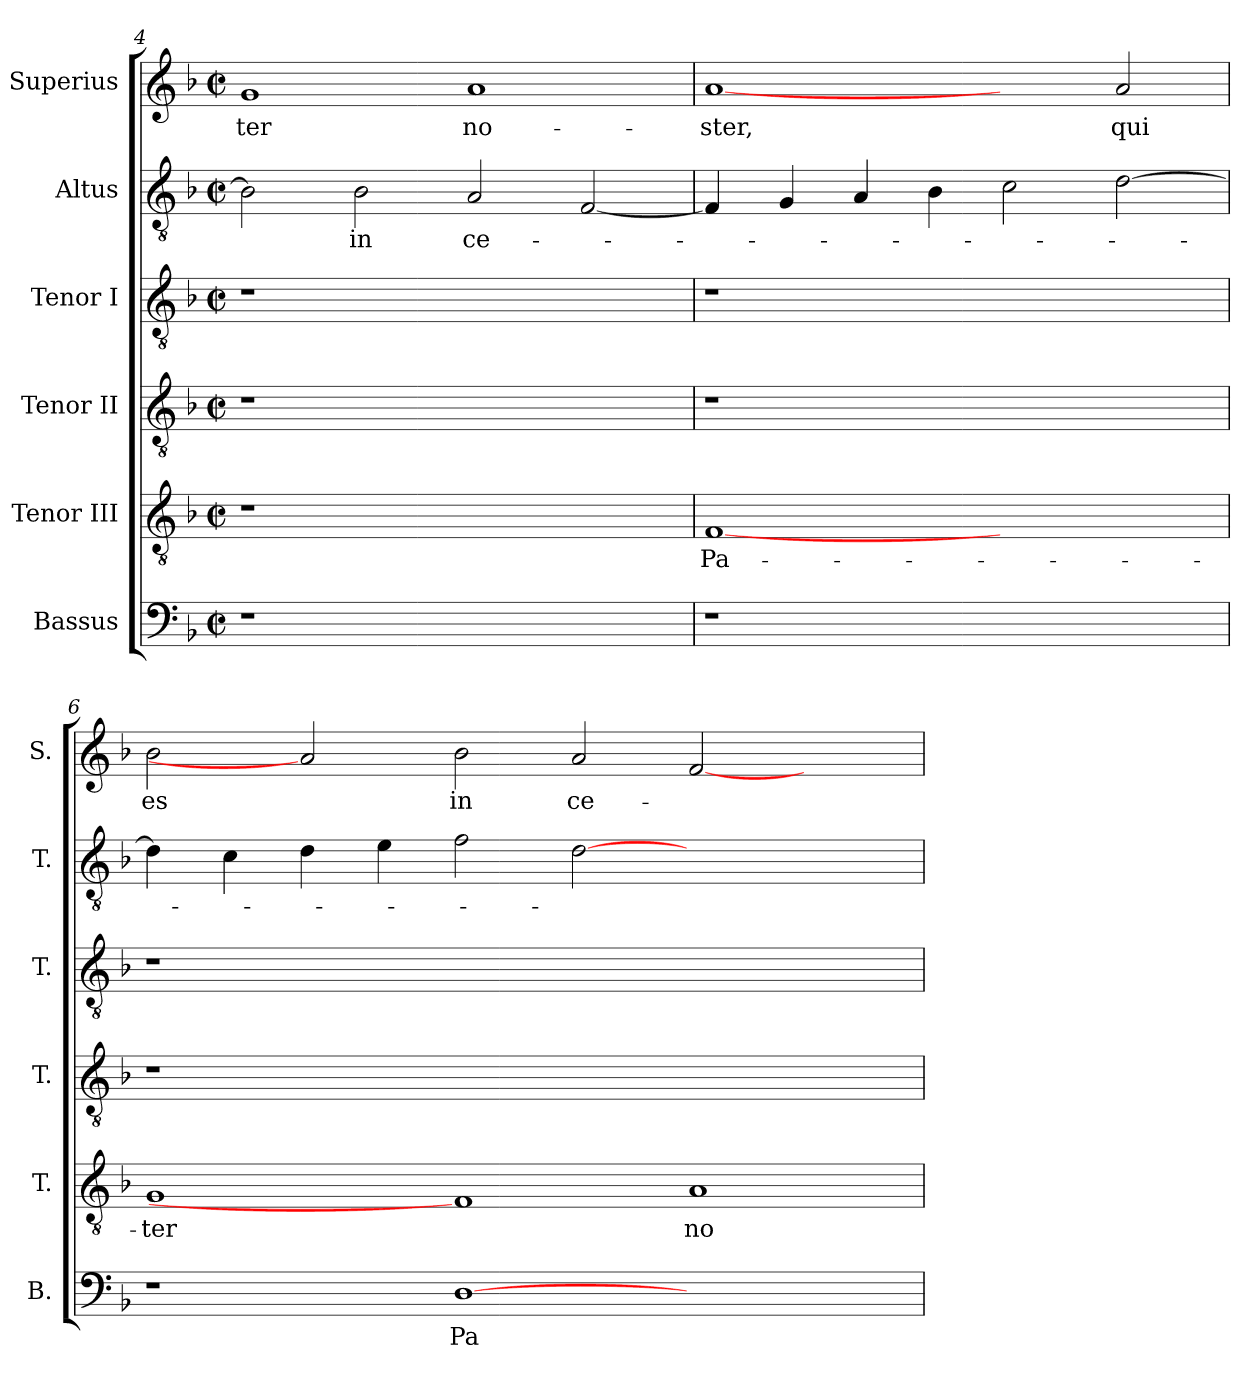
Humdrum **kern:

**kern	**text	**kern	**text	**kern	**kern	**kern	**text	**kern	**text
*part6	*part6	*part5	*part5	*part4	*part3	*part2	*part2	*part1	*part1
*staff6	*staff6	*staff5	*staff5	*staff4	*staff3	*staff2	*staff2	*staff1	*staff1
*I"Bassus	*	*I"Tenor III	*	*I"Tenor II	*I"Tenor I	*I"Altus	*	*I"Superius	*
*I'B.	*	*I'T.	*	*I'T.	*I'T.	*I'T.	*	*I'S.	*
*clefF4	*	*clefGv2	*	*clefGv2	*clefGv2	*clefGv2	*	*clefG2	*
*	*	*ITrd7c12	*	*ITrd7c12	*ITrd7c12	*ITrd7c12	*	*	*
*k[b-]	*	*k[b-]	*	*k[b-]	*k[b-]	*k[b-]	*	*k[b-]	*
*F:	*	*F:	*	*F:	*F:	*F:	*	*F:	*
*M2/2	*	*M2/2	*	*M2/2	*M2/2	*M2/2	*	*M2/2	*
*met(c|)	*	*met(c|)	*	*met(c|)	*met(c|)	*met(c|)	*	*met(c|)	*
=4	=4	=4	=4	=4	=4	=4	=4	=4	=4
!LO:N:vis=1	!	!LO:N:vis=1	!	!LO:N:vis=1	!LO:N:vis=1	!	!	!	!
!	!	!	!	!	!	!	!	!	!LO:LY:b:color=#000000
1r	.	1r	.	1r	1r	2BB-i\]	.	1gi	-ter
!	!	!	!	!	!	!	!LO:LY:b:color=#000000	!	!
.	.	.	.	.	.	2BB-i\	in	.	.
!	!	!	!	!	!	!	!LO:LY:b:color=#000000	!	!
!	!	!	!	!	!	!	!	!	!LO:LY:b:color=#000000
1ryy	.	1ryy	.	1ryy	1ryy	2AAi/	ce-	1ai	no-
.	.	.	.	.	.	[<2FFi/	.	.	.
=5	=5	=5	=5	=5	=5	=5	=5	=5	=5
!LO:N:vis=1	!	!	!	!	!	!	!	!	!
!	!	!	!LO:LY:b:color=#000000	!LO:N:vis=1	!LO:N:vis=1	!	!	!	!
!	!	!	!	!	!	!	!	!	!LO:LY:b:color=#000000
1r	.	[1FFi	Pa-	1r	1r	4FFi/]	.	[1ai	-ster,
.	.	.	.	.	.	4GGi/	.	.	.
.	.	.	.	.	.	4AAi/	.	.	.
.	.	.	.	.	.	4BB-i\	.	.	.
1ryy	.	1ryy	.	1ryy	1ryy	2Ci\	.	2ryy	.
!	!	!	!	!	!	!	!	!	!LO:LY:b:color=#000000
.	.	.	.	.	.	[>2Di\	.	2ai/	qui
!!LO:LB:g=z
=6	=6	=6	=6	=6	=6	=6	=6	=6	=6
!	!	!	!LO:LY:b:color=#000000	!LO:N:vis=1	!LO:N:vis=1	!	!	!	!
!	!	!	!	!	!	!	!	!	!LO:LY:b:color=#000000
1r	.	1GGi	-ter	1r	1r	4Di\]	.	2b-i\	es
.	.	.	.	.	.	4Ci\	.	.	.
.	.	.	.	.	.	4Di\	.	2ai]	.
.	.	.	.	.	.	4Ei\	.	.	.
!	!LO:LY:b:color=#000000	!	!	!	!	!	!	!	!
!	!	!	!	!	!	!	!	!	!LO:LY:b:color=#000000
[>1Di	Pa-	1FFi]	.	0ryy	0ryy	2Fi\	.	2b-i\	in
!	!	!	!	!	!	!	!	!	!LO:LY:b:color=#000000
.	.	.	.	.	.	[>2Di\	.	2ai/	ce-
!	!	!	!LO:LY:b:color=#000000	!	!	!	!	!	!
1ryy	.	1AAi	no-	.	.	1ryy	.	[<2fi/	.
.	.	.	.	.	.	.	.	2ryy	.
=	=	=	=	=	=	=	=	=	=
*-	*-	*-	*-	*-	*-	*-	*-	*-	*-
